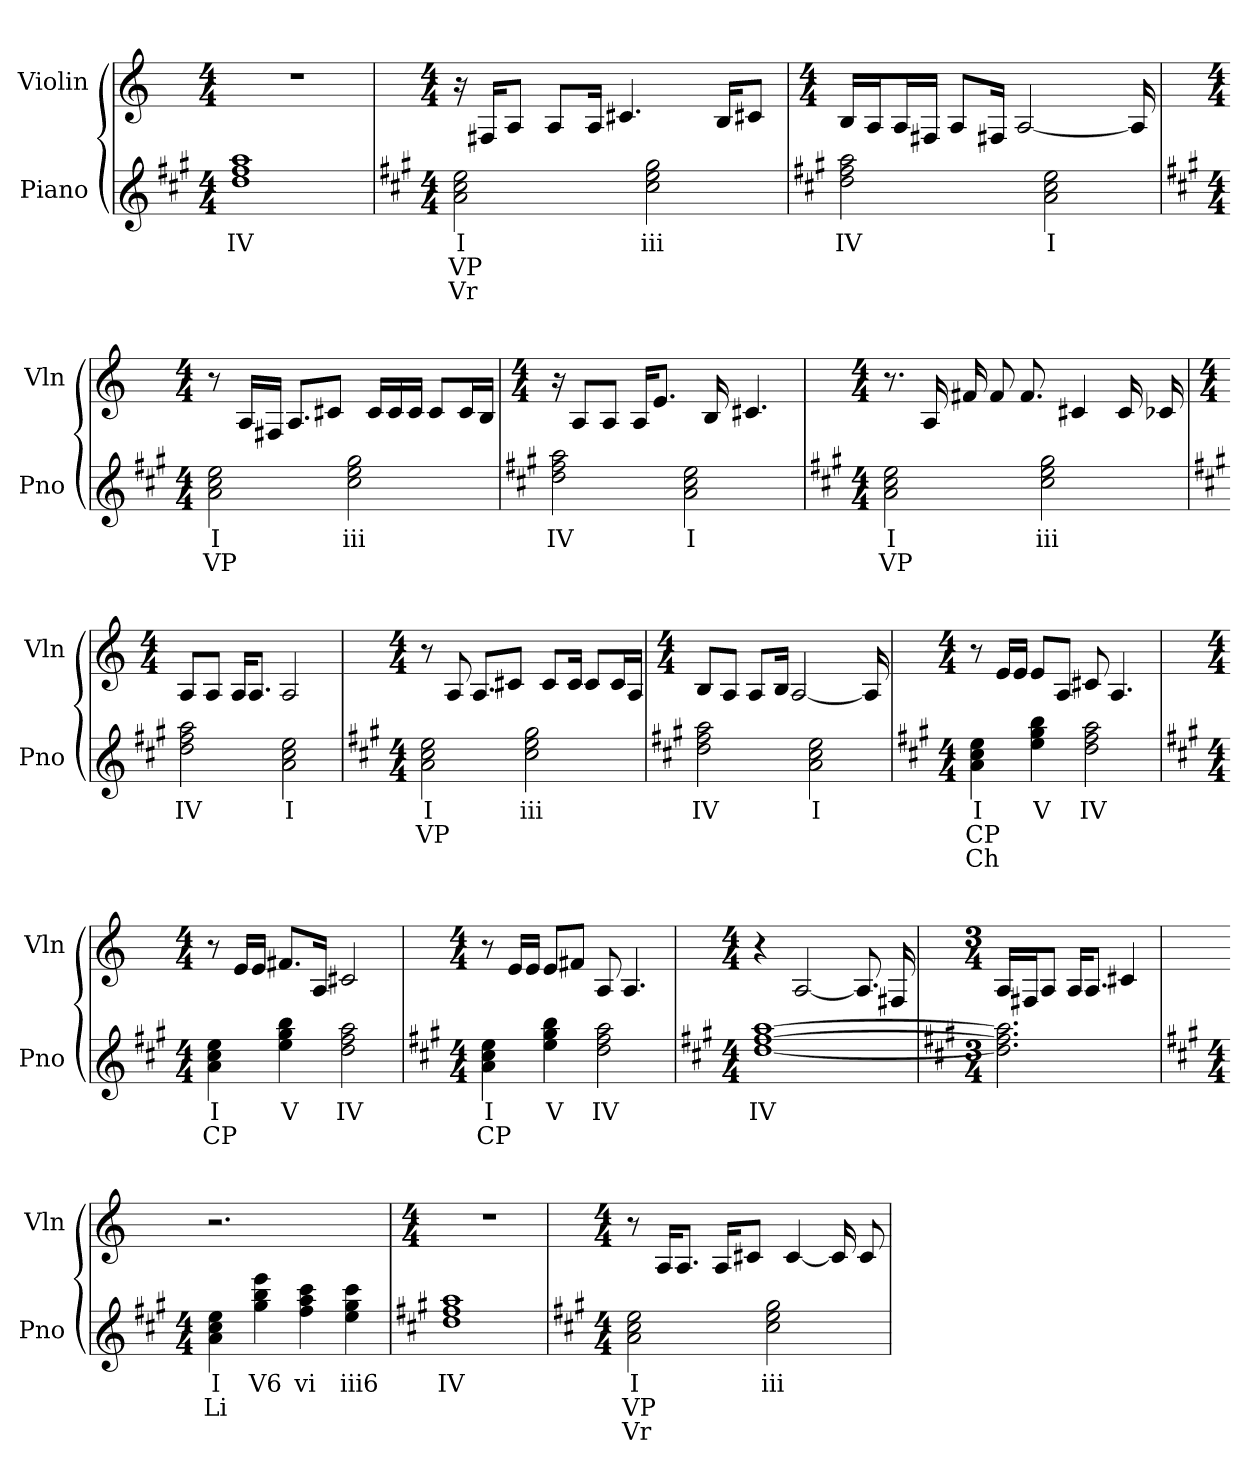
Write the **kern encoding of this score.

**kern	**text	**text	**text	**kern
*part2	*part2	*part2	*part2	*part1
*staff2	*staff2	*staff2	*staff2	*staff1
*I"Piano	*	*	*	*I"Violin
*I'Pno	*	*	*	*I'Vln
*k[f#c#g#]	*	*	*	*
*A:	*	*	*	*
*M4/4	*	*	*	*M4/4
=	=	=	=	=
1dd 1ff# 1aa	IV	.	.	1r
=	=	=	=	=
*k[f#c#g#]	*	*	*	*
*A:	*	*	*	*
*M4/4	*	*	*	*M4/4
2a 2cc# 2ee	I	VP	Vr	16r
.	.	.	.	16F#XKL
.	.	.	.	8AJ
.	.	.	.	8AL
.	.	.	.	16AJk
.	.	.	.	4.c#X
2cc# 2ee 2gg#	iii	.	.	.
.	.	.	.	16BKL
.	.	.	.	8c#XJ
=	=	=	=	=
*k[f#c#g#]	*	*	*	*
*A:	*	*	*	*
*	*	*	*	*M4/4
2dd 2ff# 2aa	IV	.	.	16BLL
.	.	.	.	16AJ
.	.	.	.	16AL
.	.	.	.	16F#XJJ
.	.	.	.	8AL
.	.	.	.	16F#XJk
.	.	.	.	[2A
2a 2cc# 2ee	I	.	.	.
.	.	.	.	16A]
=	=	=	=	=
*k[f#c#g#]	*	*	*	*
*A:	*	*	*	*
*M4/4	*	*	*	*M4/4
2a 2cc# 2ee	I	VP	.	8r
.	.	.	.	16ALL
.	.	.	.	16F#XJJ
.	.	.	.	8.AL
.	.	.	.	8c#XJ
2cc# 2ee 2gg#	iii	.	.	.
.	.	.	.	16c#LL
.	.	.	.	16c#
.	.	.	.	16c#JJ
.	.	.	.	8c#L
.	.	.	.	16c#L
.	.	.	.	16BJJ
=	=	=	=	=
*k[f#c#g#]	*	*	*	*
*A:	*	*	*	*
*	*	*	*	*M4/4
2dd 2ff# 2aa	IV	.	.	16r
.	.	.	.	8AL
.	.	.	.	8AJ
.	.	.	.	16AKL
.	.	.	.	8.eJ
2a 2cc# 2ee	I	.	.	.
.	.	.	.	16B
.	.	.	.	4.c#X
=	=	=	=	=
*k[f#c#g#]	*	*	*	*
*A:	*	*	*	*
*M4/4	*	*	*	*M4/4
2a 2cc# 2ee	I	VP	.	8.r
.	.	.	.	16A
.	.	.	.	16f#XLL
.	.	.	.	8f#
.	.	.	.	8.f#J
2cc# 2ee 2gg#	iii	.	.	.
.	.	.	.	4c#X
.	.	.	.	16c#LL
.	.	.	.	16c-XJJ
=	=	=	=	=
*k[f#c#g#]	*	*	*	*
*A:	*	*	*	*
*	*	*	*	*M4/4
2dd 2ff# 2aa	IV	.	.	8AL
.	.	.	.	8AJ
.	.	.	.	16AKL
.	.	.	.	8.AJ
2a 2cc# 2ee	I	.	.	2A
=	=	=	=	=
*k[f#c#g#]	*	*	*	*
*A:	*	*	*	*
*M4/4	*	*	*	*M4/4
2a 2cc# 2ee	I	VP	.	8r
.	.	.	.	8A
.	.	.	.	8.AL
.	.	.	.	8c#XJ
2cc# 2ee 2gg#	iii	.	.	.
.	.	.	.	8c#L
.	.	.	.	16c#Jk
.	.	.	.	8c#L
.	.	.	.	16c#L
.	.	.	.	16AJJ
=	=	=	=	=
*k[f#c#g#]	*	*	*	*
*A:	*	*	*	*
*	*	*	*	*M4/4
2dd 2ff# 2aa	IV	.	.	8BL
.	.	.	.	8AJ
.	.	.	.	8AL
.	.	.	.	16BJk
.	.	.	.	[2A
2a 2cc# 2ee	I	.	.	.
.	.	.	.	16A]
=	=	=	=	=
*k[f#c#g#]	*	*	*	*
*A:	*	*	*	*
*M4/4	*	*	*	*M4/4
4a 4cc# 4ee	I	CP	Ch	8r
.	.	.	.	16eLL
.	.	.	.	16eJJ
4ee 4gg# 4bb	V	.	.	8eL
.	.	.	.	8AJ
2dd 2ff# 2aa	IV	.	.	8c#X
.	.	.	.	4.A
=	=	=	=	=
*k[f#c#g#]	*	*	*	*
*A:	*	*	*	*
*M4/4	*	*	*	*M4/4
4a 4cc# 4ee	I	CP	.	8r
.	.	.	.	16eLL
.	.	.	.	16eJJ
4ee 4gg# 4bb	V	.	.	8.f#XL
.	.	.	.	16AJk
2dd 2ff# 2aa	IV	.	.	2c#X
=	=	=	=	=
*k[f#c#g#]	*	*	*	*
*A:	*	*	*	*
*M4/4	*	*	*	*M4/4
4a 4cc# 4ee	I	CP	.	8r
.	.	.	.	16eLL
.	.	.	.	16eJJ
4ee 4gg# 4bb	V	.	.	8eL
.	.	.	.	8f#XJ
2dd 2ff# 2aa	IV	.	.	8A
.	.	.	.	4.A
=	=	=	=	=
*k[f#c#g#]	*	*	*	*
*A:	*	*	*	*
*M4/4	*	*	*	*M4/4
[1dd [1ff# [1aa	IV	.	.	4r
.	.	.	.	[2A
.	.	.	.	8.A]
.	.	.	.	16F#X
=	=	=	=	=
*k[f#c#g#]	*	*	*	*
*A:	*	*	*	*
*M3/4	*	*	*	*M3/4
2.dd] 2.ff#] 2.aa]	.	.	.	16ALL
.	.	.	.	16F#XJ
.	.	.	.	8AJ
.	.	.	.	16AKL
.	.	.	.	8.AJ
.	.	.	.	4c#X
=	=	=	=	=
*k[f#c#g#]	*	*	*	*
*A:	*	*	*	*
*M4/4	*	*	*	*
4a 4cc# 4ee	I	Li	.	2.r
4gg# 4bb 4eee	V6	.	.	.
4ff# 4aa 4ccc#	vi	.	.	.
4ee 4gg# 4ccc#	iii6	.	.	4ryy
=	=	=	=	=
*k[f#c#g#]	*	*	*	*
*A:	*	*	*	*
*	*	*	*	*M4/4
1dd 1ff# 1aa	IV	.	.	1r
=	=	=	=	=
*k[f#c#g#]	*	*	*	*
*A:	*	*	*	*
*M4/4	*	*	*	*M4/4
2a 2cc# 2ee	I	VP	Vr	8r
.	.	.	.	16AKL
.	.	.	.	8.AJ
.	.	.	.	16AKL
.	.	.	.	8c#XJ
2cc# 2ee 2gg#	iii	.	.	.
.	.	.	.	[4c#
.	.	.	.	16c#]
.	.	.	.	8c#
=	=	=	=	=
*-	*-	*-	*-	*-
